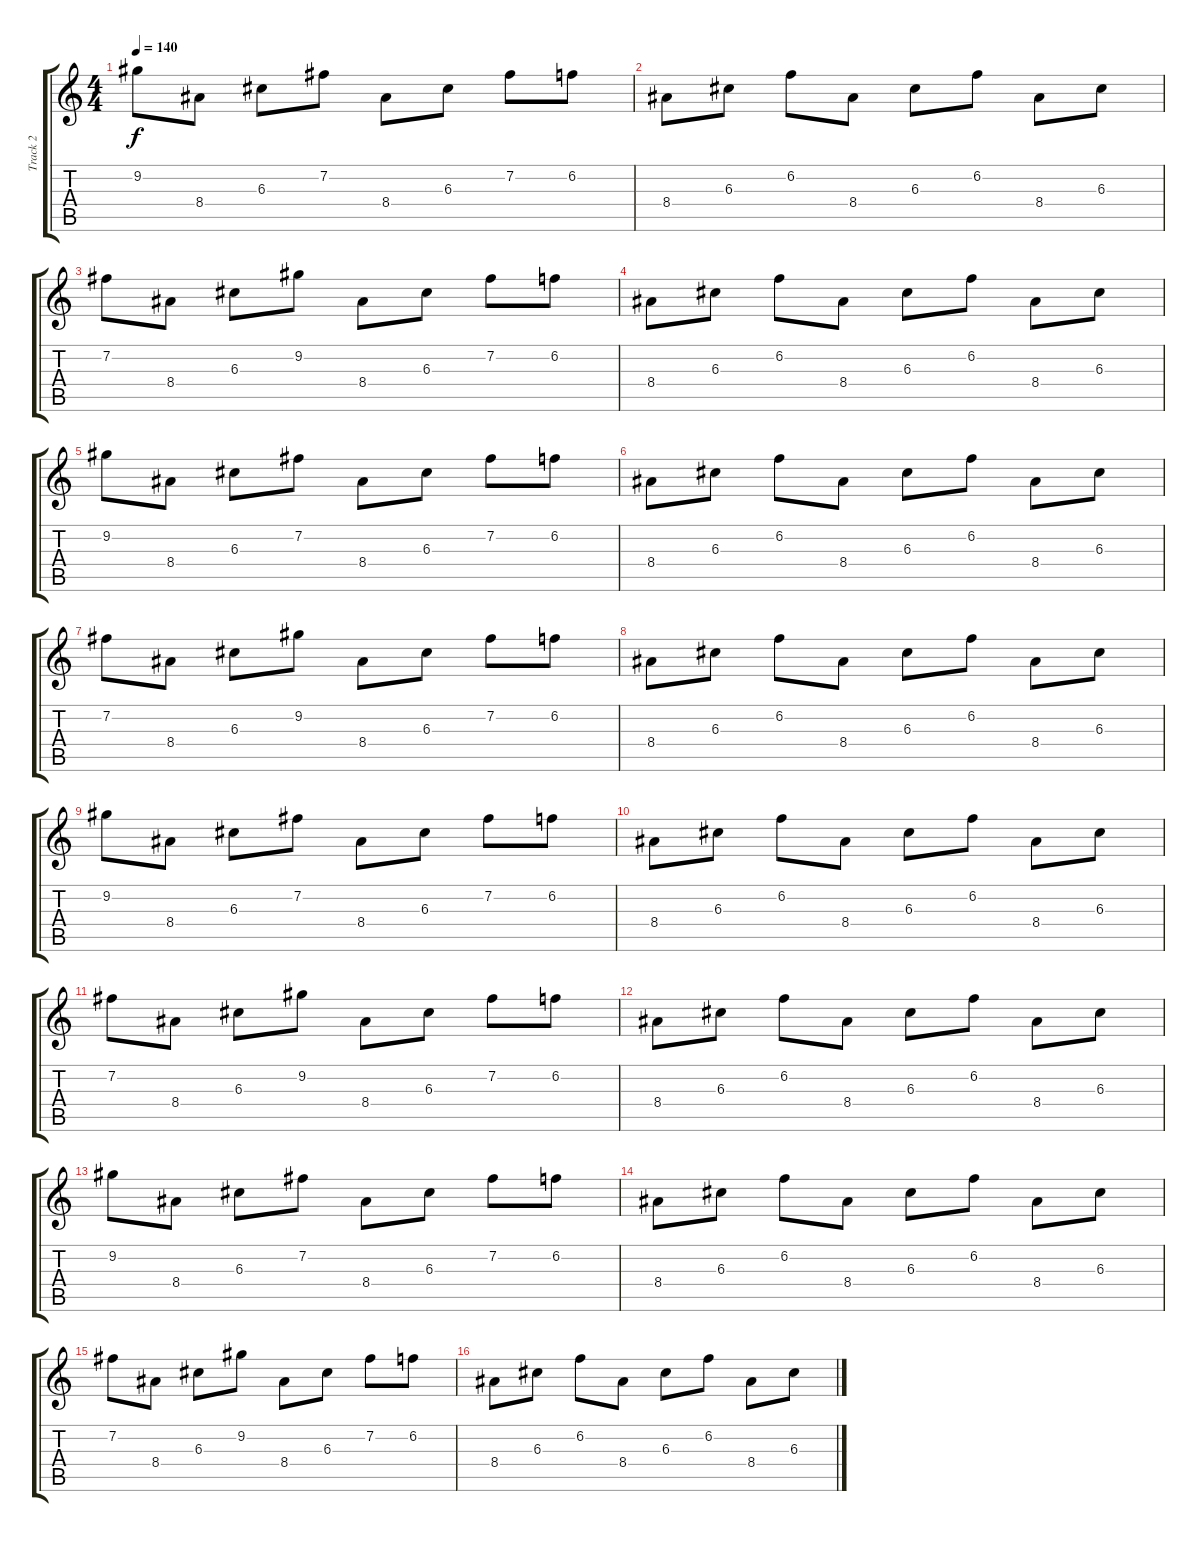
\track ("Track 2" "Track 2") {instrument distortionguitar}
\staff {score tabs}
\tuning (E4 B3 G3 D3 A2 D2) {hide}
\ts (4 4)
\tempo 140
\clef g2
\ks c
9.2.8{dy f} 8.4.8 6.3.8 7.2.8 8.4.8 6.3.8 7.2.8 6.2.8 |
8.4.8 6.3.8 6.2.8 8.4.8 6.3.8 6.2.8 8.4.8 6.3.8 |
7.2.8 8.4.8 6.3.8 9.2.8 8.4.8 6.3.8 7.2.8 6.2.8 |
8.4.8 6.3.8 6.2.8 8.4.8 6.3.8 6.2.8 8.4.8 6.3.8 |
9.2.8 8.4.8 6.3.8 7.2.8 8.4.8 6.3.8 7.2.8 6.2.8 |
8.4.8 6.3.8 6.2.8 8.4.8 6.3.8 6.2.8 8.4.8 6.3.8 |
7.2.8 8.4.8 6.3.8 9.2.8 8.4.8 6.3.8 7.2.8 6.2.8 |
8.4.8 6.3.8 6.2.8 8.4.8 6.3.8 6.2.8 8.4.8 6.3.8 |
9.2.8 8.4.8 6.3.8 7.2.8 8.4.8 6.3.8 7.2.8 6.2.8 |
8.4.8 6.3.8 6.2.8 8.4.8 6.3.8 6.2.8 8.4.8 6.3.8 |
7.2.8 8.4.8 6.3.8 9.2.8 8.4.8 6.3.8 7.2.8 6.2.8 |
8.4.8 6.3.8 6.2.8 8.4.8 6.3.8 6.2.8 8.4.8 6.3.8 |
9.2.8 8.4.8 6.3.8 7.2.8 8.4.8 6.3.8 7.2.8 6.2.8 |
8.4.8 6.3.8 6.2.8 8.4.8 6.3.8 6.2.8 8.4.8 6.3.8 |
7.2.8 8.4.8 6.3.8 9.2.8 8.4.8 6.3.8 7.2.8 6.2.8 |
8.4.8 6.3.8 6.2.8 8.4.8 6.3.8 6.2.8 8.4.8 6.3.8
